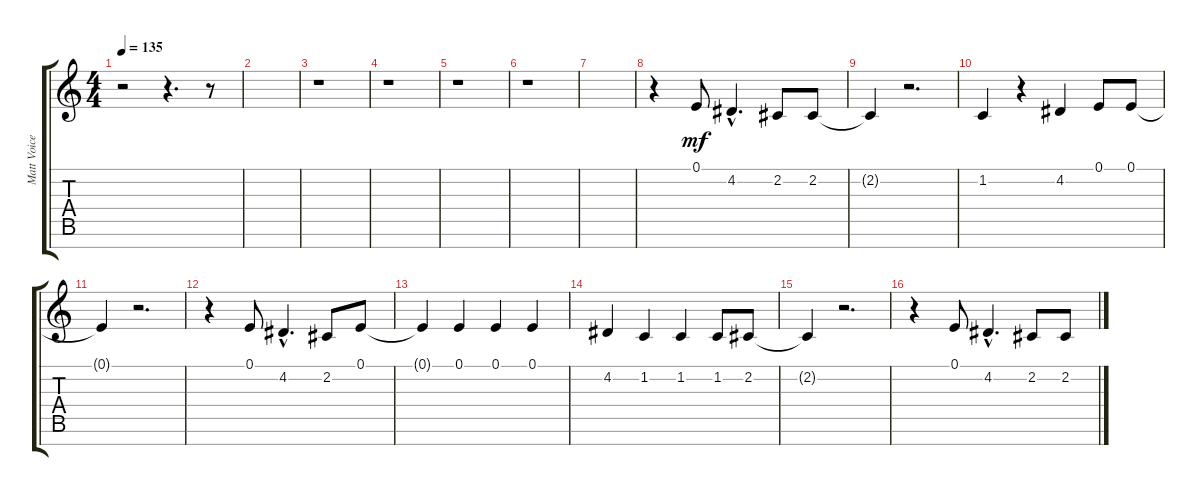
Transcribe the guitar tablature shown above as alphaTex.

\track ("Matt Voice" "Matt Voice") {instrument oboe}
\staff {score tabs}
\tuning (E4 B3 G3 D3 A2 E2 B1) {hide}
\ts (4 4)
\tempo 135
\clef g2
\ks c
r.2{dy mf} r.4{d} r.8 |
|
r.1 |
r.1 |
r.1 |
r.1 |
|
r.4 0.1.8 4.2{hac}.4{d} 2.2.8 2.2.8 |
2.2{t}.4 r.2{d} |
1.2.4 r.4 4.2.4 0.1.8 0.1.8 |
0.1{t}.4 r.2{d} |
r.4 0.1.8 4.2{hac}.4{d} 2.2.8 0.1.8 |
0.1{t}.4 0.1.4 0.1.4 0.1.4 |
4.2.4 1.2.4 1.2.4 1.2.8 2.2.8 |
2.2{t}.4 r.2{d} |
r.4 0.1.8 4.2{hac}.4{d} 2.2.8 2.2.8
